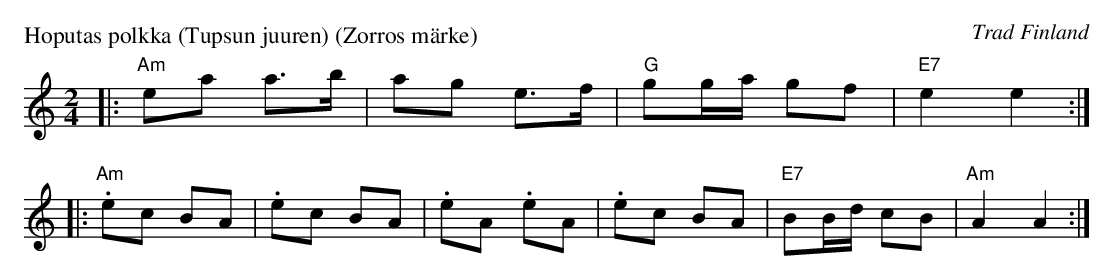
X:1
P: Hoputas polkka (Tupsun juuren) (Zorros m\"arke)
O: Trad Finland
M: 2/4
L: 1/8
K: Am
|: "Am"ea a>b | ag e>f | "G"gg/a/ gf | "E7"e2 e2 :|
|: "Am".ec BA | .ec BA | .eA .eA | .ec BA | "E7"BB/d/ cB | "Am"A2 A2 :|
